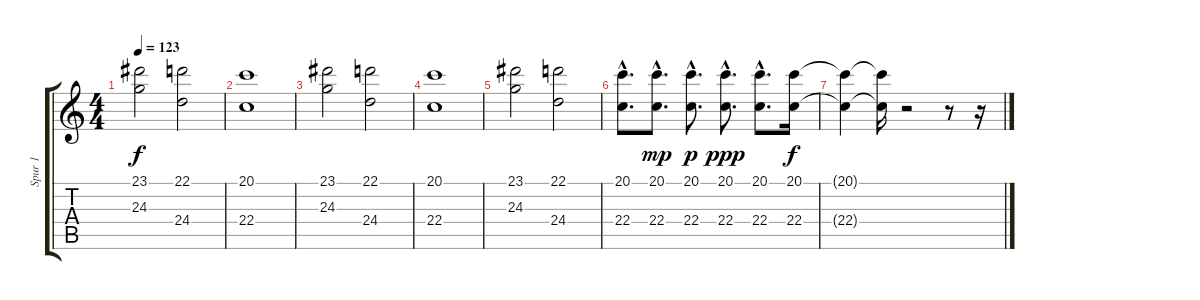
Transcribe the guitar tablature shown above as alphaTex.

\track ("Spur 1" "Spur 1") {instrument fx1rain}
\staff {score tabs}
\tuning (E4 B3 G3 D3 A2 E2) {hide}
\ts (4 4)
\tempo 123
\clef g2
\ks c
(23.1 24.3).2{dy f} (22.1 24.4).2 |
(20.1 22.4).1 |
(23.1 24.3).2 (22.1 24.4).2 |
(20.1 22.4).1 |
(23.1 24.3).2 (22.1 24.4).2 |
(20.1{hac} 22.4{hac}).8{d} (20.1{hac} 22.4{hac}).8{d dy mp} (20.1{hac} 22.4{hac}).8{d dy p} (20.1{hac} 22.4{hac}).8{d dy ppp} (20.1{hac} 22.4{hac}).8{d} (20.1 22.4).16{dy f} |
(20.1{t} 22.4{t}).4 (20.1{t} 22.4{t}).16 r.2 r.8 r.16
